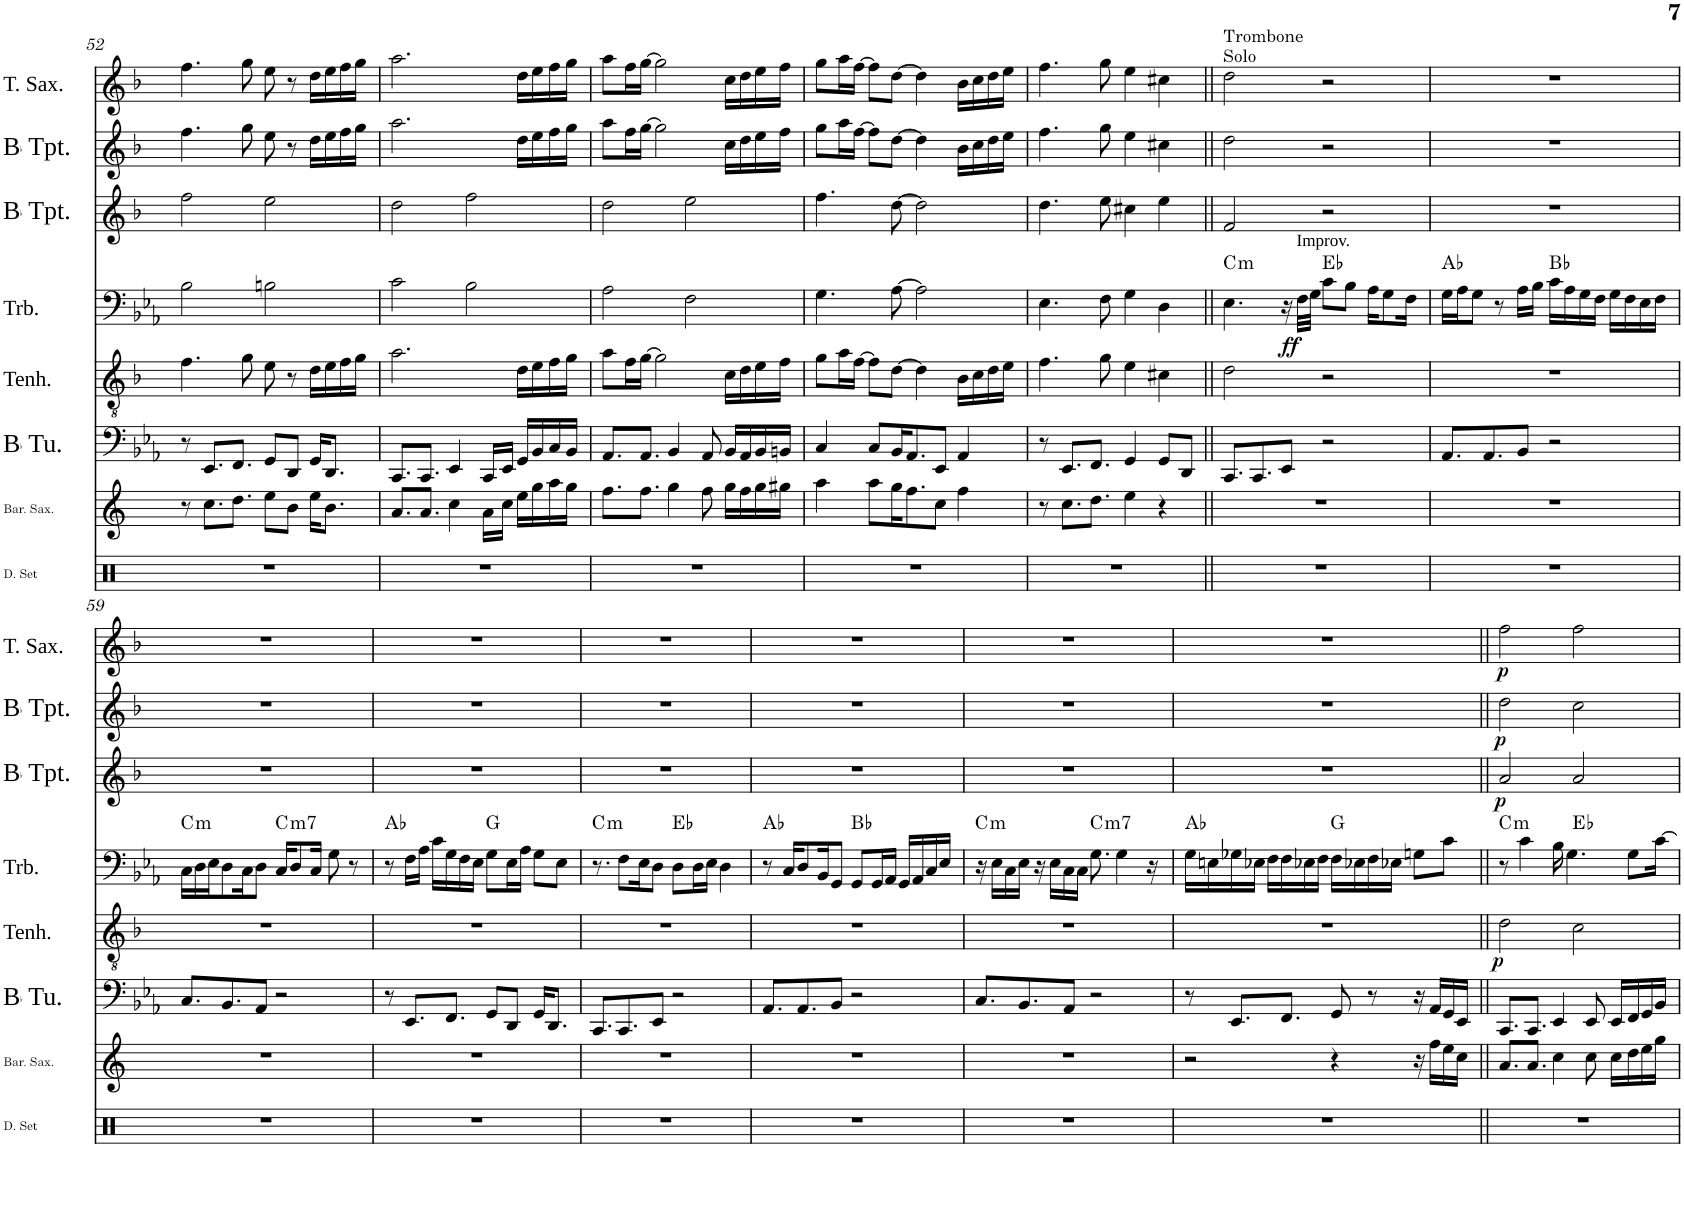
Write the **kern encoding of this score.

**kern	**kern	**kern	**kern	**dynam	**kern	**dynam	**harte	**kern	**dynam	**kern	**dynam	**kern	**dynam
*part8	*part7	*part6	*part5	*part5	*part4	*part4	*part4	*part3	*part3	*part2	*part2	*part1	*part1
*staff8	*staff7	*staff6	*staff5	*staff5	*staff4	*staff4	*	*staff3	*staff3	*staff2	*staff2	*staff1	*staff1
*I"Drumset	*I"Baritone Saxophone	*I"BaccidentalFlat Tuba	*I"Tenorhorn	*	*I"Trombone	*	*	*I"BaccidentalFlat Trumpet	*	*I"BaccidentalFlat Trumpet	*	*I"Tenor Saxophone	*
*I'D. Set	*I'Bar. Sax.	*I'BaccidentalFlat Tu.	*I'Tenh.	*	*I'Trb.	*	*	*I'BaccidentalFlat Tpt.	*	*I'BaccidentalFlat Tpt.	*	*I'T. Sax.	*
!!LO:PB:g=z
*clefX	*clefG2	*clefF4	*clefGv2	*	*clefF4	*	*	*clefG2	*	*clefG2	*	*clefG2	*
*	*Trd12c21	*	*Trd1c2	*	*	*	*	*Trd1c2	*	*Trd1c2	*	*Trd8c14	*
*k[]	*k[]	*k[b-e-a-]	*k[b-]	*	*k[b-e-a-]	*	*	*k[b-]	*	*k[b-]	*	*k[b-]	*
*M4/4	*M4/4	*M4/4	*M4/4	*	*M4/4	*	*	*M4/4	*	*M4/4	*	*M4/4	*
=52	=52	=52	=52	=52	=52	=52	=52	=52	=52	=52	=52	=52	=52
1r	8r	8r	4.f\	.	2B-\	.	.	2ff\	.	4.ff\	.	4.ff\	.
.	8.cc\L	8.EE-/L	.	.	.	.	.	.	.	.	.	.	.
.	8.dd\J	8.FF/J	.	.	.	.	.	.	.	.	.	.	.
.	.	.	8g\	.	.	.	.	.	.	8gg\	.	8gg\	.
.	8ee\L	8GG/L	8e\	.	2Bn\	.	.	2ee\	.	8ee\	.	8ee\	.
.	8b\J	8DD/J	8r	.	.	.	.	.	.	8r	.	8r	.
.	16ee\KL	16GG/KL	16d\LL	.	.	.	.	.	.	16dd\LL	.	16dd\LL	.
.	8.b\J	8.DD/J	16e\	.	.	.	.	.	.	16ee\	.	16ee\	.
.	.	.	16f\	.	.	.	.	.	.	16ff\	.	16ff\	.
.	.	.	16g\JJ	.	.	.	.	.	.	16gg\JJ	.	16gg\JJ	.
=53	=53	=53	=53	=53	=53	=53	=53	=53	=53	=53	=53	=53	=53
1r	8.a/L	8.CC/L	2.a\	.	2c\	.	.	2dd\	.	2.aa\	.	2.aa\	.
.	8.a/J	8.CC/J	.	.	.	.	.	.	.	.	.	.	.
.	4cc\	4EE-/	.	.	.	.	.	.	.	.	.	.	.
.	.	.	.	.	2B-\	.	.	2ff\	.	.	.	.	.
.	16a\LL	16CC/LL	.	.	.	.	.	.	.	.	.	.	.
.	16cc\JJ	16EE-/JJ	.	.	.	.	.	.	.	.	.	.	.
.	16ee\LL	16GG/LL	16d\LL	.	.	.	.	.	.	16dd\LL	.	16dd\LL	.
.	16gg\	16BB-/	16e\	.	.	.	.	.	.	16ee\	.	16ee\	.
.	16aa\	16C/	16f\	.	.	.	.	.	.	16ff\	.	16ff\	.
.	16gg\JJ	16BB-/JJ	16g\JJ	.	.	.	.	.	.	16gg\JJ	.	16gg\JJ	.
=54	=54	=54	=54	=54	=54	=54	=54	=54	=54	=54	=54	=54	=54
1r	8.ff\L	8.AA-/L	8a\L	.	2A-\	.	.	2dd\	.	8aa\L	.	8aa\L	.
.	.	.	16f\L	.	.	.	.	.	.	16ff\L	.	16ff\L	.
.	8.ff\J	8.AA-/J	[16g\JJ	.	.	.	.	.	.	[16gg\JJ	.	[16gg\JJ	.
.	.	.	2g\]	.	.	.	.	.	.	2gg\]	.	2gg\]	.
.	4gg\	4BB-/	.	.	.	.	.	.	.	.	.	.	.
.	.	.	.	.	2F\	.	.	2ee\	.	.	.	.	.
.	8ff\	8AA-/	.	.	.	.	.	.	.	.	.	.	.
.	16gg\LL	16BB-/LL	16c\LL	.	.	.	.	.	.	16cc\LL	.	16cc\LL	.
.	16ff\	16AA-/	16d\	.	.	.	.	.	.	16dd\	.	16dd\	.
.	16gg\	16BB-/	16e\	.	.	.	.	.	.	16ee\	.	16ee\	.
.	16gg#X\JJ	16BBn/JJ	16f\JJ	.	.	.	.	.	.	16ff\JJ	.	16ff\JJ	.
=55	=55	=55	=55	=55	=55	=55	=55	=55	=55	=55	=55	=55	=55
1r	4aa\	4C/	8g\L	.	4.G\	.	.	4.ff\	.	8gg\L	.	8gg\L	.
.	.	.	16a\L	.	.	.	.	.	.	16aa\L	.	16aa\L	.
.	.	.	[16f\JJ	.	.	.	.	.	.	[16ff\JJ	.	[16ff\JJ	.
.	8aa\L	8C/L	8f\L]	.	.	.	.	.	.	8ff\L]	.	8ff\L]	.
.	16gg\K	16BB-/K	[8d\J	.	[8A-\	.	.	[8dd\	.	[8dd\J	.	[8dd\J	.
.	8.ff\	8.AA-/	.	.	.	.	.	.	.	.	.	.	.
.	.	.	4d\]	.	2A-\]	.	.	2dd\]	.	4dd\]	.	4dd\]	.
.	8cc\J	8EE-/J	.	.	.	.	.	.	.	.	.	.	.
.	4ff\	4AA-/	16B-\LL	.	.	.	.	.	.	16b-\LL	.	16b-\LL	.
.	.	.	16c\	.	.	.	.	.	.	16cc\	.	16cc\	.
.	.	.	16d\	.	.	.	.	.	.	16dd\	.	16dd\	.
.	.	.	16e\JJ	.	.	.	.	.	.	16ee\JJ	.	16ee\JJ	.
=56	=56	=56	=56	=56	=56	=56	=56	=56	=56	=56	=56	=56	=56
1r	8r	8r	4.f\	.	4.E-\	.	.	4.dd\	.	4.ff\	.	4.ff\	.
.	8.cc\L	8.EE-/L	.	.	.	.	.	.	.	.	.	.	.
.	8.dd\J	8.FF/J	.	.	.	.	.	.	.	.	.	.	.
.	.	.	8g\	.	8F\	.	.	8ee\	.	8gg\	.	8gg\	.
.	4ee\	4GG/	4e\	.	4G\	.	.	4cc#X\	.	4ee\	.	4ee\	.
.	4r	8GG/L	4c#X\	.	4D\	.	.	4ee\	.	4cc#X\	.	4cc#X\	.
.	.	8DD/J	.	.	.	.	.	.	.	.	.	.	.
=57||	=57||	=57||	=57||	=57||	=57||	=57||	=57||	=57||	=57||	=57||	=57||	=57||	=57||
!	!	!	!	!	!	!	!	!	!	!	!	!LO:TX:a:t=Trombone	!
!	!	!	!	!	!	!	!LO:H:kt=m	!	!	!	!	!LO:TX:a:t=Solo	!
1r	1r	8.CC/L	2d\	.	4.E-\	.	C:min	2f/	.	2dd\	.	2dd\	.
.	.	8.CC/	.	.	.	.	.	.	.	.	.	.	.
.	.	8EE-/J	.	.	16r	.	.	.	.	.	.	.	.
!	!	!	!	!	!LO:TX:a:t=Improv.	!	!	!	!	!	!	!	!
!	!	!	!	!	!	!LO:DY:b	!	!	!	!	!	!	!
.	.	.	.	.	32F\LLL	ff	.	.	.	.	.	.	.
.	.	.	.	.	32G\JJJ	.	.	.	.	.	.	.	.
!	!	!	!	!	!	!	!LO:H:kt=N.C.	!	!	!	!	!	!
.	.	2r	2r	.	8c\L	.	N	2r	.	2r	.	2r	.
.	.	.	.	.	8B-\J	.	.	.	.	.	.	.	.
.	.	.	.	.	16A-\KL	.	.	.	.	.	.	.	.
.	.	.	.	.	8G\	.	.	.	.	.	.	.	.
.	.	.	.	.	16F\Jk	.	.	.	.	.	.	.	.
=58	=58	=58	=58	=58	=58	=58	=58	=58	=58	=58	=58	=58	=58
!	!	!	!	!	!	!	!LO:H:kt=N.C.	!	!	!	!	!	!
1r	1r	8.AA-/L	1r	.	16G\LL	.	N	1r	.	1r	.	1r	.
.	.	.	.	.	16A-\J	.	.	.	.	.	.	.	.
.	.	.	.	.	8G\J	.	.	.	.	.	.	.	.
.	.	8.AA-/	.	.	.	.	.	.	.	.	.	.	.
.	.	.	.	.	8r	.	.	.	.	.	.	.	.
.	.	8BB-/J	.	.	16A-\LL	.	.	.	.	.	.	.	.
.	.	.	.	.	16B-\JJ	.	.	.	.	.	.	.	.
!	!	!	!	!	!	!	!LO:H:kt=N.C.	!	!	!	!	!	!
.	.	2r	.	.	16c\LL	.	N	.	.	.	.	.	.
.	.	.	.	.	16A-\	.	.	.	.	.	.	.	.
.	.	.	.	.	16G\	.	.	.	.	.	.	.	.
.	.	.	.	.	16F\JJ	.	.	.	.	.	.	.	.
.	.	.	.	.	16G\LL	.	.	.	.	.	.	.	.
.	.	.	.	.	16F\	.	.	.	.	.	.	.	.
.	.	.	.	.	16E-\	.	.	.	.	.	.	.	.
.	.	.	.	.	16F\JJ	.	.	.	.	.	.	.	.
!!LO:LB:g=z
=59	=59	=59	=59	=59	=59	=59	=59	=59	=59	=59	=59	=59	=59
!	!	!	!	!	!	!	!LO:H:kt=m	!	!	!	!	!	!
1r	1r	8.C/L	1r	.	16C\LL	.	C:min	1r	.	1r	.	1r	.
.	.	.	.	.	16D\	.	.	.	.	.	.	.	.
.	.	.	.	.	16E-\J	.	.	.	.	.	.	.	.
.	.	8.BB-/	.	.	8D\	.	.	.	.	.	.	.	.
.	.	.	.	.	16C\K	.	.	.	.	.	.	.	.
.	.	8AA-/J	.	.	8D\J	.	.	.	.	.	.	.	.
!	!	!	!	!	!	!	!LO:H:kt=m7	!	!	!	!	!	!
.	.	2r	.	.	16C/KL	.	C:min7	.	.	.	.	.	.
.	.	.	.	.	8D/	.	.	.	.	.	.	.	.
.	.	.	.	.	16C/Jk	.	.	.	.	.	.	.	.
.	.	.	.	.	8G\	.	.	.	.	.	.	.	.
.	.	.	.	.	8r	.	.	.	.	.	.	.	.
=60	=60	=60	=60	=60	=60	=60	=60	=60	=60	=60	=60	=60	=60
!	!	!	!	!	!	!	!LO:H:kt=N.C.	!	!	!	!	!	!
1r	1r	8r	1r	.	8r	.	N	1r	.	1r	.	1r	.
.	.	8.EE-/L	.	.	16F\LL	.	.	.	.	.	.	.	.
.	.	.	.	.	16A-\JJ	.	.	.	.	.	.	.	.
.	.	.	.	.	16c\LL	.	.	.	.	.	.	.	.
.	.	8.FF/J	.	.	16G\	.	.	.	.	.	.	.	.
.	.	.	.	.	16F\	.	.	.	.	.	.	.	.
.	.	.	.	.	16E-\JJ	.	.	.	.	.	.	.	.
.	.	8GG/L	.	.	8G\L	.	G:maj	.	.	.	.	.	.
.	.	8DD/J	.	.	16E-\L	.	.	.	.	.	.	.	.
.	.	.	.	.	16A-\JJ	.	.	.	.	.	.	.	.
.	.	16GG/KL	.	.	8G\L	.	.	.	.	.	.	.	.
.	.	8.DD/J	.	.	.	.	.	.	.	.	.	.	.
.	.	.	.	.	8E-\J	.	.	.	.	.	.	.	.
=61	=61	=61	=61	=61	=61	=61	=61	=61	=61	=61	=61	=61	=61
!	!	!	!	!	!	!	!LO:H:kt=m	!	!	!	!	!	!
1r	1r	8.CC/L	1r	.	8.r	.	C:min	1r	.	1r	.	1r	.
.	.	8.CC/	.	.	8F\L	.	.	.	.	.	.	.	.
.	.	.	.	.	16E-\K	.	.	.	.	.	.	.	.
.	.	8EE-/J	.	.	8D\J	.	.	.	.	.	.	.	.
!	!	!	!	!	!	!	!LO:H:kt=N.C.	!	!	!	!	!	!
.	.	2r	.	.	8D\L	.	N	.	.	.	.	.	.
.	.	.	.	.	16D\L	.	.	.	.	.	.	.	.
.	.	.	.	.	16E-\JJ	.	.	.	.	.	.	.	.
.	.	.	.	.	4D\	.	.	.	.	.	.	.	.
=62	=62	=62	=62	=62	=62	=62	=62	=62	=62	=62	=62	=62	=62
!	!	!	!	!	!	!	!LO:H:kt=N.C.	!	!	!	!	!	!
1r	1r	8.AA-/L	1r	.	8r	.	N	1r	.	1r	.	1r	.
.	.	.	.	.	16C/KL	.	.	.	.	.	.	.	.
.	.	8.AA-/	.	.	8D/	.	.	.	.	.	.	.	.
.	.	.	.	.	16BB-/K	.	.	.	.	.	.	.	.
.	.	8BB-/J	.	.	8GG/J	.	.	.	.	.	.	.	.
!	!	!	!	!	!	!	!LO:H:kt=N.C.	!	!	!	!	!	!
.	.	2r	.	.	8GG/L	.	N	.	.	.	.	.	.
.	.	.	.	.	16GG/L	.	.	.	.	.	.	.	.
.	.	.	.	.	16AA-/JJ	.	.	.	.	.	.	.	.
.	.	.	.	.	16GG/LL	.	.	.	.	.	.	.	.
.	.	.	.	.	16AA-/	.	.	.	.	.	.	.	.
.	.	.	.	.	16C/	.	.	.	.	.	.	.	.
.	.	.	.	.	16E-/JJ	.	.	.	.	.	.	.	.
=63	=63	=63	=63	=63	=63	=63	=63	=63	=63	=63	=63	=63	=63
!	!	!	!	!	!	!	!LO:H:kt=m	!	!	!	!	!	!
1r	1r	8.C/L	1r	.	16r	.	C:min	1r	.	1r	.	1r	.
.	.	.	.	.	16E-\LL	.	.	.	.	.	.	.	.
.	.	.	.	.	16C\	.	.	.	.	.	.	.	.
.	.	8.BB-/	.	.	16E-\JJ	.	.	.	.	.	.	.	.
.	.	.	.	.	16r	.	.	.	.	.	.	.	.
.	.	.	.	.	16E-\LL	.	.	.	.	.	.	.	.
.	.	8AA-/J	.	.	16C\	.	.	.	.	.	.	.	.
.	.	.	.	.	16C\JJ	.	.	.	.	.	.	.	.
!	!	!	!	!	!	!	!LO:H:kt=m7	!	!	!	!	!	!
.	.	2r	.	.	8.G\	.	C:min7	.	.	.	.	.	.
.	.	.	.	.	4G\	.	.	.	.	.	.	.	.
.	.	.	.	.	16r	.	.	.	.	.	.	.	.
=64	=64	=64	=64	=64	=64	=64	=64	=64	=64	=64	=64	=64	=64
!	!	!	!	!	!	!	!LO:H:kt=N.C.	!	!	!	!	!	!
1r	2r	8r	1r	.	16G\LL	.	N	1r	.	1r	.	1r	.
.	.	.	.	.	16En\	.	.	.	.	.	.	.	.
.	.	8.EE-/L	.	.	16G-X\	.	.	.	.	.	.	.	.
.	.	.	.	.	16E-X\JJ	.	.	.	.	.	.	.	.
.	.	.	.	.	16F\LL	.	.	.	.	.	.	.	.
.	.	8.FF/J	.	.	16F\	.	.	.	.	.	.	.	.
.	.	.	.	.	16E-X\	.	.	.	.	.	.	.	.
.	.	.	.	.	16F\JJ	.	.	.	.	.	.	.	.
.	4r	8GG/	.	.	16F\LL	.	G:maj	.	.	.	.	.	.
.	.	.	.	.	16E-X\	.	.	.	.	.	.	.	.
.	.	8r	.	.	16F\	.	.	.	.	.	.	.	.
.	.	.	.	.	16E-X\JJ	.	.	.	.	.	.	.	.
.	16r	16r	.	.	8Gn\L	.	.	.	.	.	.	.	.
.	16ff\LL	16AA-/LL	.	.	.	.	.	.	.	.	.	.	.
.	16ee\	16GG/	.	.	8c\J	.	.	.	.	.	.	.	.
.	16cc\JJ	16EE-/JJ	.	.	.	.	.	.	.	.	.	.	.
=65||	=65||	=65||	=65||	=65||	=65||	=65||	=65||	=65||	=65||	=65||	=65||	=65||	=65||
!	!	!	!	!LO:DY:b	!	!	!LO:H:kt=m	!	!LO:DY:b	!	!LO:DY:b	!	!LO:DY:b
*	*	*	*	*	*^	*	*	*	*	*	*	*	*
1r	8.a/L	8.CC/L	2d\	p	8r	2ryy	.	C:min	2a/	p	2dd\	p	2ff\	p
.	.	.	.	.	4c\	.	.	.	.	.	.	.	.	.
.	8.a/J	8.CC/J	.	.	.	.	.	.	.	.	.	.	.	.
.	4cc\	4EE-/	.	.	16B-\	.	.	.	.	.	.	.	.	.
.	.	.	.	.	4.G\	.	.	.	.	.	.	.	.	.
!	!	!	!	!	!	!	!	!LO:H:kt=N.C.	!	!	!	!	!	!
.	.	.	2c\	.	.	2ryy	.	N	2a/	.	2cc\	.	2ff\	.
.	8cc\	8EE-/	.	.	.	.	.	.	.	.	.	.	.	.
.	16cc\LL	16EE-/LL	.	.	.	.	.	.	.	.	.	.	.	.
.	16dd\	16FF/	.	.	8G\L	.	.	.	.	.	.	.	.	.
.	16ee\	16GG/	.	.	.	.	.	.	.	.	.	.	.	.
.	16gg\JJ	16BB-/JJ	.	.	[16c\Jk	.	.	.	.	.	.	.	.	.
*	*	*	*	*	*v	*v	*	*	*	*	*	*	*	*
=	=	=	=	=	=	=	=	=	=	=	=	=	=
*-	*-	*-	*-	*-	*-	*-	*-	*-	*-	*-	*-	*-	*-
